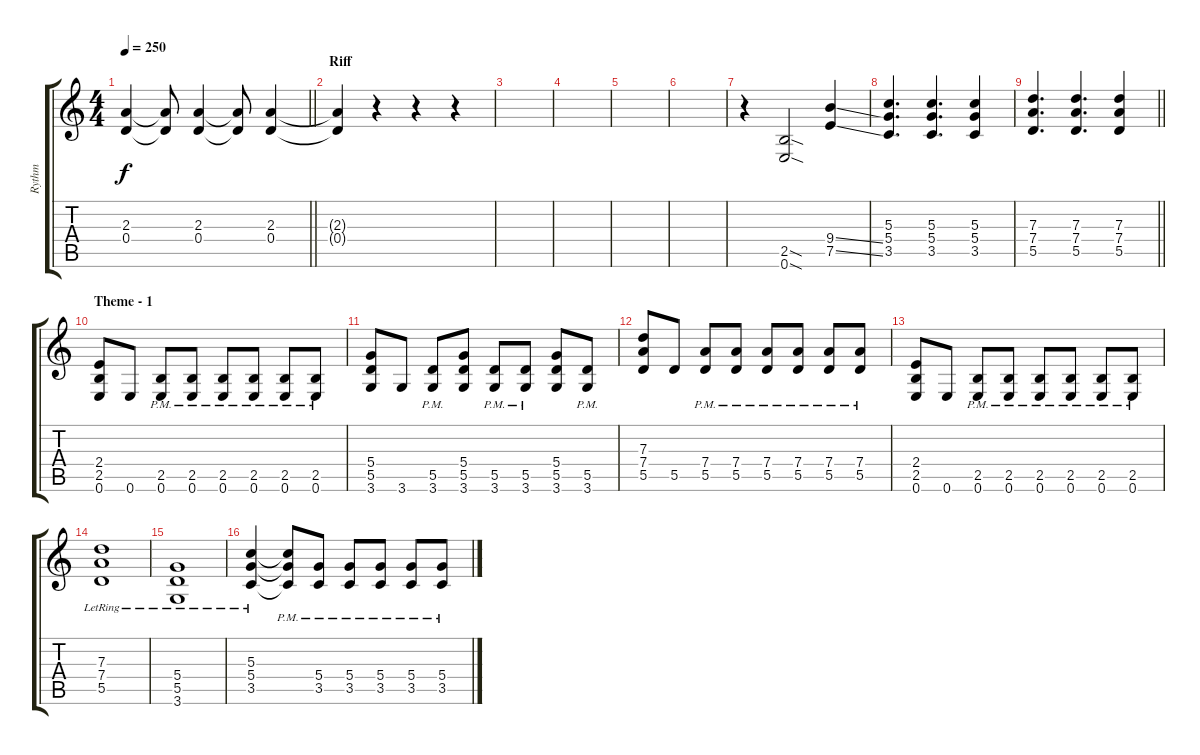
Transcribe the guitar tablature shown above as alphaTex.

\track ("Rythm" "Rythm") {instrument distortionguitar}
\staff {score tabs}
\tuning (E4 B3 G3 D3 A2 E2) {hide}
\ts (4 4)
\tempo 250
\clef g2
\barLineRight lightlight
\ks c
(2.3 0.4).4{dy f} (2.3{t} 0.4{t}).8 (2.3 0.4).4 (2.3{t} 0.4{t}).8 (2.3 0.4).4 |
\section ("" "Riff")
(2.3{t} 0.4{t}).4 r.4 r.4 r.4 |
|
|
|
|
r.4 (2.5{sod} 0.6{sod}).2 (9.4{ss} 7.5{ss}).4 |
(5.3 5.4 3.5).4{d} (5.3 5.4 3.5).4{d} (5.3 5.4 3.5).4 |
\barLineRight lightlight
(7.3 7.4 5.5).4{d} (7.3 7.4 5.5).4{d} (7.3 7.4 5.5).4 |
\section ("" "Theme - 1")
(2.4 2.5 0.6).8 0.6.8 (2.5{pm} 0.6{pm}).8 (2.5{pm} 0.6{pm}).8 (2.5{pm} 0.6{pm}).8 (2.5{pm} 0.6{pm}).8 (2.5{pm} 0.6{pm}).8 (2.5{pm} 0.6{pm}).8 |
(5.4 5.5 3.6).8 3.6.8 (5.5 3.6{pm}).8 (5.4 5.5 3.6).8 (5.5{pm} 3.6{pm}).8 (5.5 3.6{pm}).8 (5.4 5.5 3.6).8 (5.5 3.6{pm}).8 |
(7.3 7.4 5.5).8 5.5.8 (7.4{pm} 5.5{pm}).8 (7.4{pm} 5.5{pm}).8 (7.4{pm} 5.5{pm}).8 (7.4{pm} 5.5{pm}).8 (7.4{pm} 5.5{pm}).8 (7.4{pm} 5.5{pm}).8 |
(2.4 2.5 0.6).8 0.6.8 (2.5{pm} 0.6{pm}).8 (2.5{pm} 0.6{pm}).8 (2.5{pm} 0.6{pm}).8 (2.5{pm} 0.6{pm}).8 (2.5{pm} 0.6{pm}).8 (2.5{pm} 0.6{pm}).8 |
(7.3{lr} 7.4{lr} 5.5{lr}).1 |
(5.4{lr} 5.5{lr} 3.6).1 |
(5.3{lr} 5.4{lr} 3.5{lr}).4 (5.3{t} 5.4{pm t} 3.5{pm t}).8 (5.4{pm} 3.5{pm}).8 (5.4{pm} 3.5{pm}).8 (5.4{pm} 3.5{pm}).8 (5.4{pm} 3.5{pm}).8 (5.4{pm} 3.5{pm}).8
